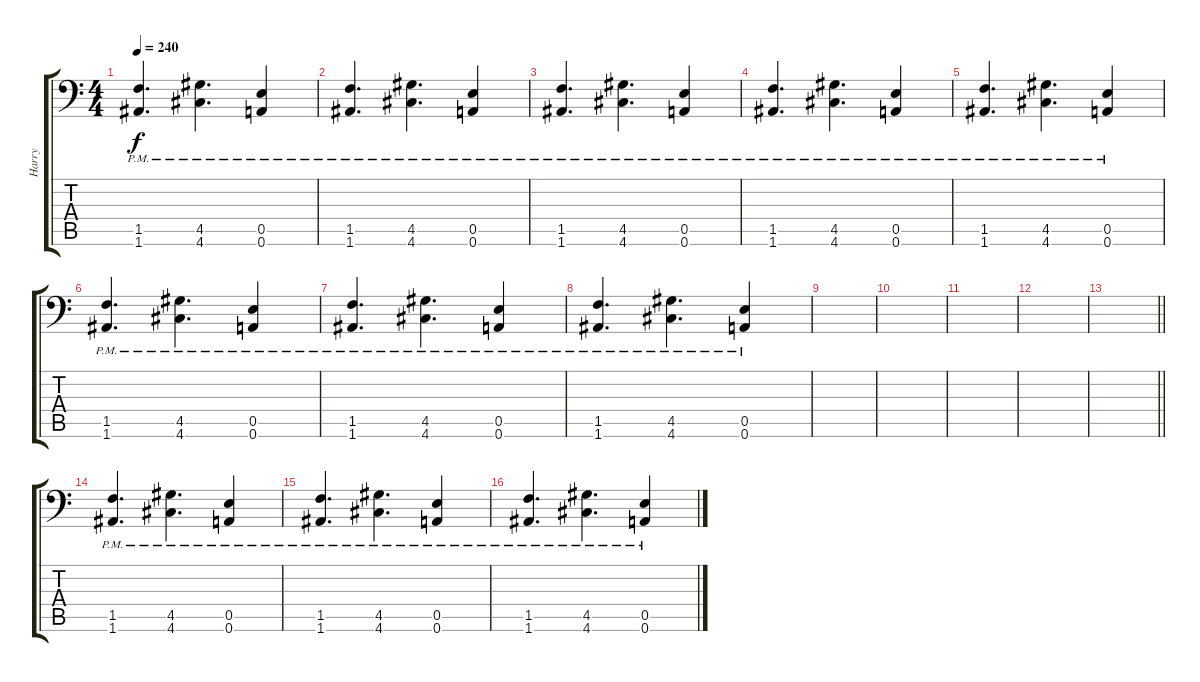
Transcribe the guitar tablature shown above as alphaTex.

\track ("Harry" "Harry") {instrument distortionguitar}
\staff {score tabs}
\tuning (B3 Gb3 D3 A2 E2 A1) {hide}
\ts (4 4)
\section ("" "")
\tempo 240
\clef f4
\ks c
(1.5{pm} 1.6{pm}).4{d dy f} (4.5{pm} 4.6{pm}).4{d} (0.5{pm} 0.6{pm}).4 |
(1.5{pm} 1.6{pm}).4{d} (4.5{pm} 4.6{pm}).4{d} (0.5{pm} 0.6{pm}).4 |
(1.5{pm} 1.6{pm}).4{d} (4.5{pm} 4.6{pm}).4{d} (0.5{pm} 0.6{pm}).4 |
(1.5{pm} 1.6{pm}).4{d} (4.5{pm} 4.6{pm}).4{d} (0.5{pm} 0.6{pm}).4 |
(1.5{pm} 1.6{pm}).4{d} (4.5{pm} 4.6{pm}).4{d} (0.5{pm} 0.6{pm}).4 |
(1.5{pm} 1.6{pm}).4{d} (4.5{pm} 4.6{pm}).4{d} (0.5{pm} 0.6{pm}).4 |
(1.5{pm} 1.6{pm}).4{d} (4.5{pm} 4.6{pm}).4{d} (0.5{pm} 0.6{pm}).4 |
(1.5{pm} 1.6{pm}).4{d} (4.5{pm} 4.6{pm}).4{d} (0.5{pm} 0.6{pm}).4 |
|
|
|
|
\barLineRight lightlight
|
\section ("" "")
(1.5{pm} 1.6{pm}).4{d} (4.5{pm} 4.6{pm}).4{d} (0.5{pm} 0.6{pm}).4 |
(1.5{pm} 1.6{pm}).4{d} (4.5{pm} 4.6{pm}).4{d} (0.5{pm} 0.6{pm}).4 |
(1.5{pm} 1.6{pm}).4{d} (4.5{pm} 4.6{pm}).4{d} (0.5{pm} 0.6{pm}).4
